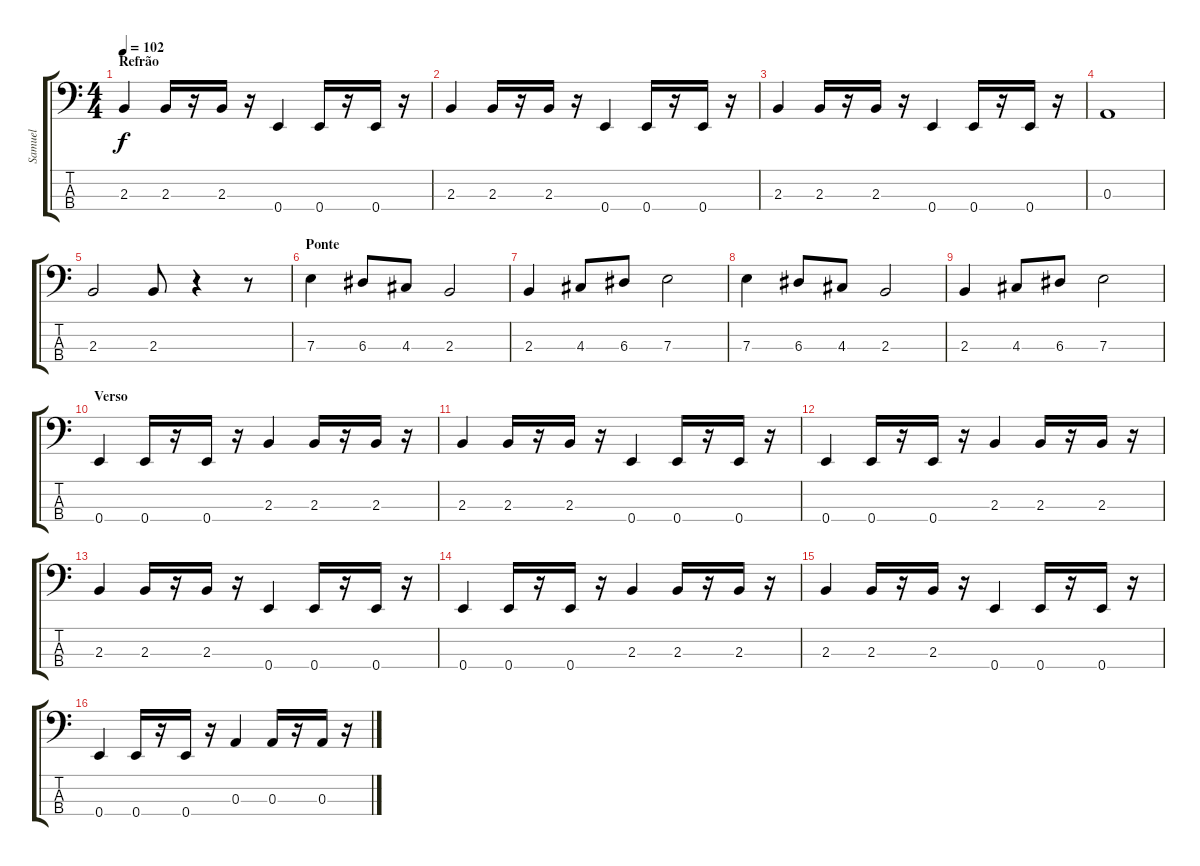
\track ("Samuel" "Samuel") {instrument slapbass1}
\staff {score tabs}
\tuning (G2 D2 A1 E1) {hide}
\ts (4 4)
\section ("" "Refrão")
\tempo 102
\clef f4
\ks c
2.3.4{dy f} 2.3.16 r.16 2.3.16 r.16 0.4.4 0.4.16 r.16 0.4.16 r.16 |
2.3.4 2.3.16 r.16 2.3.16 r.16 0.4.4 0.4.16 r.16 0.4.16 r.16 |
2.3.4 2.3.16 r.16 2.3.16 r.16 0.4.4 0.4.16 r.16 0.4.16 r.16 |
0.3.1 |
2.3.2 2.3.8 r.4 r.8 |
\section ("" "Ponte")
7.3.4 6.3.8 4.3.8 2.3.2 |
2.3.4 4.3.8 6.3.8 7.3.2 |
7.3.4 6.3.8 4.3.8 2.3.2 |
2.3.4 4.3.8 6.3.8 7.3.2 |
\section ("" "Verso")
0.4.4 0.4.16 r.16 0.4.16 r.16 2.3.4 2.3.16 r.16 2.3.16 r.16 |
2.3.4 2.3.16 r.16 2.3.16 r.16 0.4.4 0.4.16 r.16 0.4.16 r.16 |
0.4.4 0.4.16 r.16 0.4.16 r.16 2.3.4 2.3.16 r.16 2.3.16 r.16 |
2.3.4 2.3.16 r.16 2.3.16 r.16 0.4.4 0.4.16 r.16 0.4.16 r.16 |
0.4.4 0.4.16 r.16 0.4.16 r.16 2.3.4 2.3.16 r.16 2.3.16 r.16 |
2.3.4 2.3.16 r.16 2.3.16 r.16 0.4.4 0.4.16 r.16 0.4.16 r.16 |
0.4.4 0.4.16 r.16 0.4.16 r.16 0.3.4 0.3.16 r.16 0.3.16 r.16
